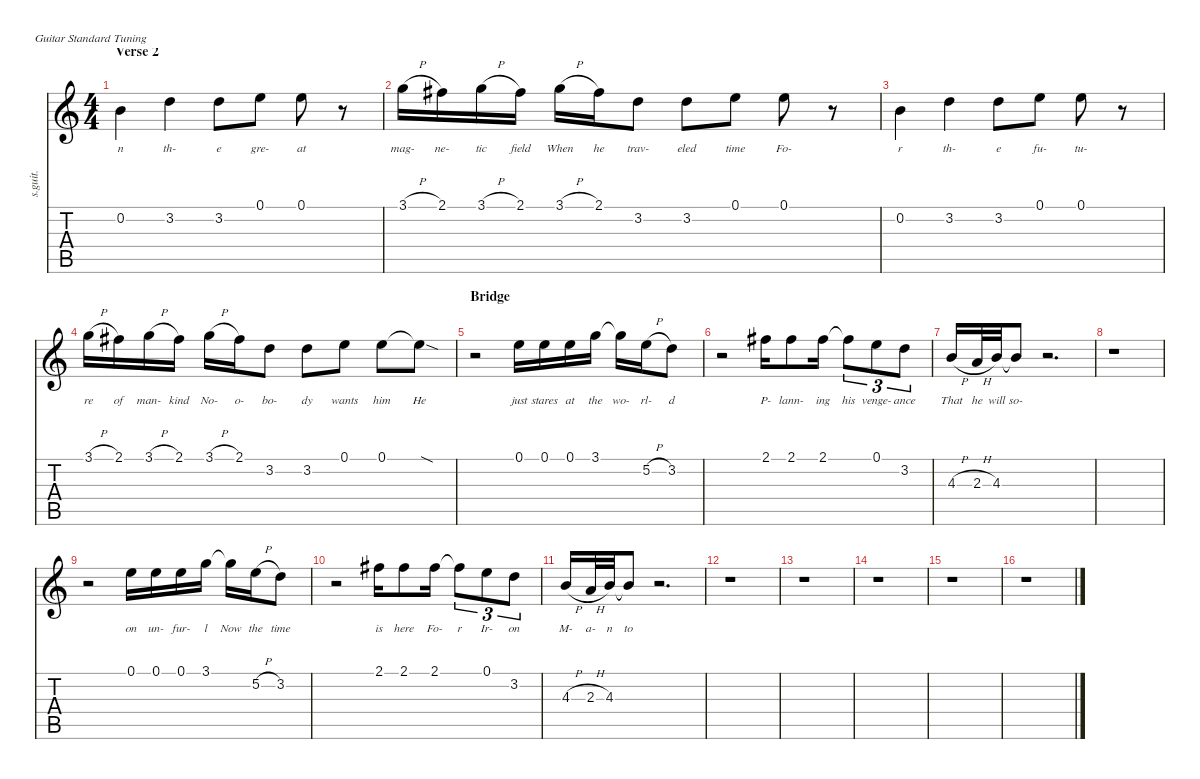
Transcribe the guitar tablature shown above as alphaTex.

\defaultSystemsLayout 4
\hideDynamics
\bracketExtendMode nobrackets
\track ("Ozzy Osbourne - Vocals" "s.guit.") {instrument tenorsax}
\staff {score tabs}
\tuning (E4 B3 G3 D3 A2 E2)
\displaytranspose 12
\ts (4 4)
\section ("" "Verse 2")
\tempo (76 hide)
\clef g2
\ks c
0.2.4{lyrics (0 "n") lyrics (1 "") lyrics (2 "") lyrics (3 "") lyrics (4 "") dy f} 3.2.4{lyrics (0 "th-") lyrics (1 "") lyrics (2 "") lyrics (3 "") lyrics (4 "")} 3.2.8{lyrics (0 "e") lyrics (1 "") lyrics (2 "") lyrics (3 "") lyrics (4 "")} 0.1.8{lyrics (0 "gre-") lyrics (1 "") lyrics (2 "") lyrics (3 "") lyrics (4 "")} 0.1.8{lyrics (0 "at") lyrics (1 "") lyrics (2 "") lyrics (3 "") lyrics (4 "")} r.8 |
3.1{h}.16{lyrics (0 "mag-") lyrics (1 "") lyrics (2 "") lyrics (3 "") lyrics (4 "")} 2.1{acc #}.16{lyrics (0 "ne-") lyrics (1 "") lyrics (2 "") lyrics (3 "") lyrics (4 "")} 3.1{h}.16{lyrics (0 "tic") lyrics (1 "") lyrics (2 "") lyrics (3 "") lyrics (4 "")} 2.1{acc #}.16{lyrics (0 "field") lyrics (1 "") lyrics (2 "") lyrics (3 "") lyrics (4 "")} 3.1{h}.16{lyrics (0 "When") lyrics (1 "") lyrics (2 "") lyrics (3 "") lyrics (4 "")} 2.1{acc #}.16{lyrics (0 "he") lyrics (1 "") lyrics (2 "") lyrics (3 "") lyrics (4 "")} 3.2.8{lyrics (0 "trav-") lyrics (1 "") lyrics (2 "") lyrics (3 "") lyrics (4 "")} 3.2.8{lyrics (0 "eled") lyrics (1 "") lyrics (2 "") lyrics (3 "") lyrics (4 "")} 0.1.8{lyrics (0 "time") lyrics (1 "") lyrics (2 "") lyrics (3 "") lyrics (4 "")} 0.1.8{lyrics (0 "Fo-") lyrics (1 "") lyrics (2 "") lyrics (3 "") lyrics (4 "")} r.8 |
0.2.4{lyrics (0 "r") lyrics (1 "") lyrics (2 "") lyrics (3 "") lyrics (4 "")} 3.2.4{lyrics (0 "th-") lyrics (1 "") lyrics (2 "") lyrics (3 "") lyrics (4 "")} 3.2.8{lyrics (0 "e") lyrics (1 "") lyrics (2 "") lyrics (3 "") lyrics (4 "")} 0.1.8{lyrics (0 "fu-") lyrics (1 "") lyrics (2 "") lyrics (3 "") lyrics (4 "")} 0.1.8{lyrics (0 "tu-") lyrics (1 "") lyrics (2 "") lyrics (3 "") lyrics (4 "")} r.8 |
3.1{h}.16{lyrics (0 "re") lyrics (1 "") lyrics (2 "") lyrics (3 "") lyrics (4 "")} 2.1{acc #}.16{lyrics (0 "of") lyrics (1 "") lyrics (2 "") lyrics (3 "") lyrics (4 "")} 3.1{h}.16{lyrics (0 "man-") lyrics (1 "") lyrics (2 "") lyrics (3 "") lyrics (4 "")} 2.1{acc #}.16{lyrics (0 "kind") lyrics (1 "") lyrics (2 "") lyrics (3 "") lyrics (4 "")} 3.1{h}.16{lyrics (0 "No-") lyrics (1 "") lyrics (2 "") lyrics (3 "") lyrics (4 "")} 2.1{acc #}.16{lyrics (0 "o-") lyrics (1 "") lyrics (2 "") lyrics (3 "") lyrics (4 "")} 3.2.8{lyrics (0 "bo-") lyrics (1 "") lyrics (2 "") lyrics (3 "") lyrics (4 "")} 3.2.8{lyrics (0 "dy") lyrics (1 "") lyrics (2 "") lyrics (3 "") lyrics (4 "")} 0.1.8{lyrics (0 "wants") lyrics (1 "") lyrics (2 "") lyrics (3 "") lyrics (4 "")} 0.1.8{lyrics (0 "him") lyrics (1 "") lyrics (2 "") lyrics (3 "") lyrics (4 "")} 0.1{sod t}.8{lyrics (0 "He") lyrics (1 "") lyrics (2 "") lyrics (3 "") lyrics (4 "")} |
\section ("" "Bridge")
r.2 0.1.16{lyrics (0 "just") lyrics (1 "") lyrics (2 "") lyrics (3 "") lyrics (4 "")} 0.1.16{lyrics (0 "stares") lyrics (1 "") lyrics (2 "") lyrics (3 "") lyrics (4 "")} 0.1.16{lyrics (0 "at") lyrics (1 "") lyrics (2 "") lyrics (3 "") lyrics (4 "")} 3.1.16{lyrics (0 "the") lyrics (1 "") lyrics (2 "") lyrics (3 "") lyrics (4 "")} 3.1{t}.16{lyrics (0 "wo-") lyrics (1 "") lyrics (2 "") lyrics (3 "") lyrics (4 "")} 5.2{h}.16{lyrics (0 "rl-") lyrics (1 "") lyrics (2 "") lyrics (3 "") lyrics (4 "")} 3.2.8{lyrics (0 "d") lyrics (1 "") lyrics (2 "") lyrics (3 "") lyrics (4 "")} |
r.2 2.1{acc #}.16{lyrics (0 "P-") lyrics (1 "") lyrics (2 "") lyrics (3 "") lyrics (4 "")} 2.1{acc #}.8{lyrics (0 "lann-") lyrics (1 "") lyrics (2 "") lyrics (3 "") lyrics (4 "")} 2.1{acc #}.16{lyrics (0 "ing") lyrics (1 "") lyrics (2 "") lyrics (3 "") lyrics (4 "")} 2.1{t acc #}.8{tu (3 2) lyrics (0 "his") lyrics (1 "") lyrics (2 "") lyrics (3 "") lyrics (4 "")} 0.1.8{tu (3 2) lyrics (0 "venge-") lyrics (1 "") lyrics (2 "") lyrics (3 "") lyrics (4 "")} 3.2.8{tu (3 2) lyrics (0 "ance") lyrics (1 "") lyrics (2 "") lyrics (3 "") lyrics (4 "")} |
4.3{h}.16{lyrics (0 "That") lyrics (1 "") lyrics (2 "") lyrics (3 "") lyrics (4 "")} 2.3{h}.32{lyrics (0 "he") lyrics (1 "") lyrics (2 "") lyrics (3 "") lyrics (4 "")} 4.3.32{lyrics (0 "will") lyrics (1 "") lyrics (2 "") lyrics (3 "") lyrics (4 "")} 4.3{t}.8{lyrics (0 "so-") lyrics (1 "") lyrics (2 "") lyrics (3 "") lyrics (4 "")} r.2{d} |
r.1 |
r.2 0.1.16{lyrics (0 "on") lyrics (1 "") lyrics (2 "") lyrics (3 "") lyrics (4 "")} 0.1.16{lyrics (0 "un-") lyrics (1 "") lyrics (2 "") lyrics (3 "") lyrics (4 "")} 0.1.16{lyrics (0 "fur-") lyrics (1 "") lyrics (2 "") lyrics (3 "") lyrics (4 "")} 3.1.16{lyrics (0 "l") lyrics (1 "") lyrics (2 "") lyrics (3 "") lyrics (4 "")} 3.1{t}.16{lyrics (0 "Now") lyrics (1 "") lyrics (2 "") lyrics (3 "") lyrics (4 "")} 5.2{h}.16{lyrics (0 "the") lyrics (1 "") lyrics (2 "") lyrics (3 "") lyrics (4 "")} 3.2.8{lyrics (0 "time") lyrics (1 "") lyrics (2 "") lyrics (3 "") lyrics (4 "")} |
r.2 2.1{acc #}.16{lyrics (0 "is") lyrics (1 "") lyrics (2 "") lyrics (3 "") lyrics (4 "")} 2.1{acc #}.8{lyrics (0 "here") lyrics (1 "") lyrics (2 "") lyrics (3 "") lyrics (4 "")} 2.1{acc #}.16{lyrics (0 "Fo-") lyrics (1 "") lyrics (2 "") lyrics (3 "") lyrics (4 "")} 2.1{t acc #}.8{tu (3 2) lyrics (0 "r") lyrics (1 "") lyrics (2 "") lyrics (3 "") lyrics (4 "")} 0.1.8{tu (3 2) lyrics (0 "Ir-") lyrics (1 "") lyrics (2 "") lyrics (3 "") lyrics (4 "")} 3.2.8{tu (3 2) lyrics (0 "on") lyrics (1 "") lyrics (2 "") lyrics (3 "") lyrics (4 "")} |
4.3{h}.16{lyrics (0 "M-") lyrics (1 "") lyrics (2 "") lyrics (3 "") lyrics (4 "")} 2.3{h}.32{lyrics (0 "a-") lyrics (1 "") lyrics (2 "") lyrics (3 "") lyrics (4 "")} 4.3.32{lyrics (0 "n") lyrics (1 "") lyrics (2 "") lyrics (3 "") lyrics (4 "")} 4.3{t}.8{lyrics (0 "to") lyrics (1 "") lyrics (2 "") lyrics (3 "") lyrics (4 "")} r.2{d} |
r.1 |
r.1 |
r.1 |
r.1 |
r.1
